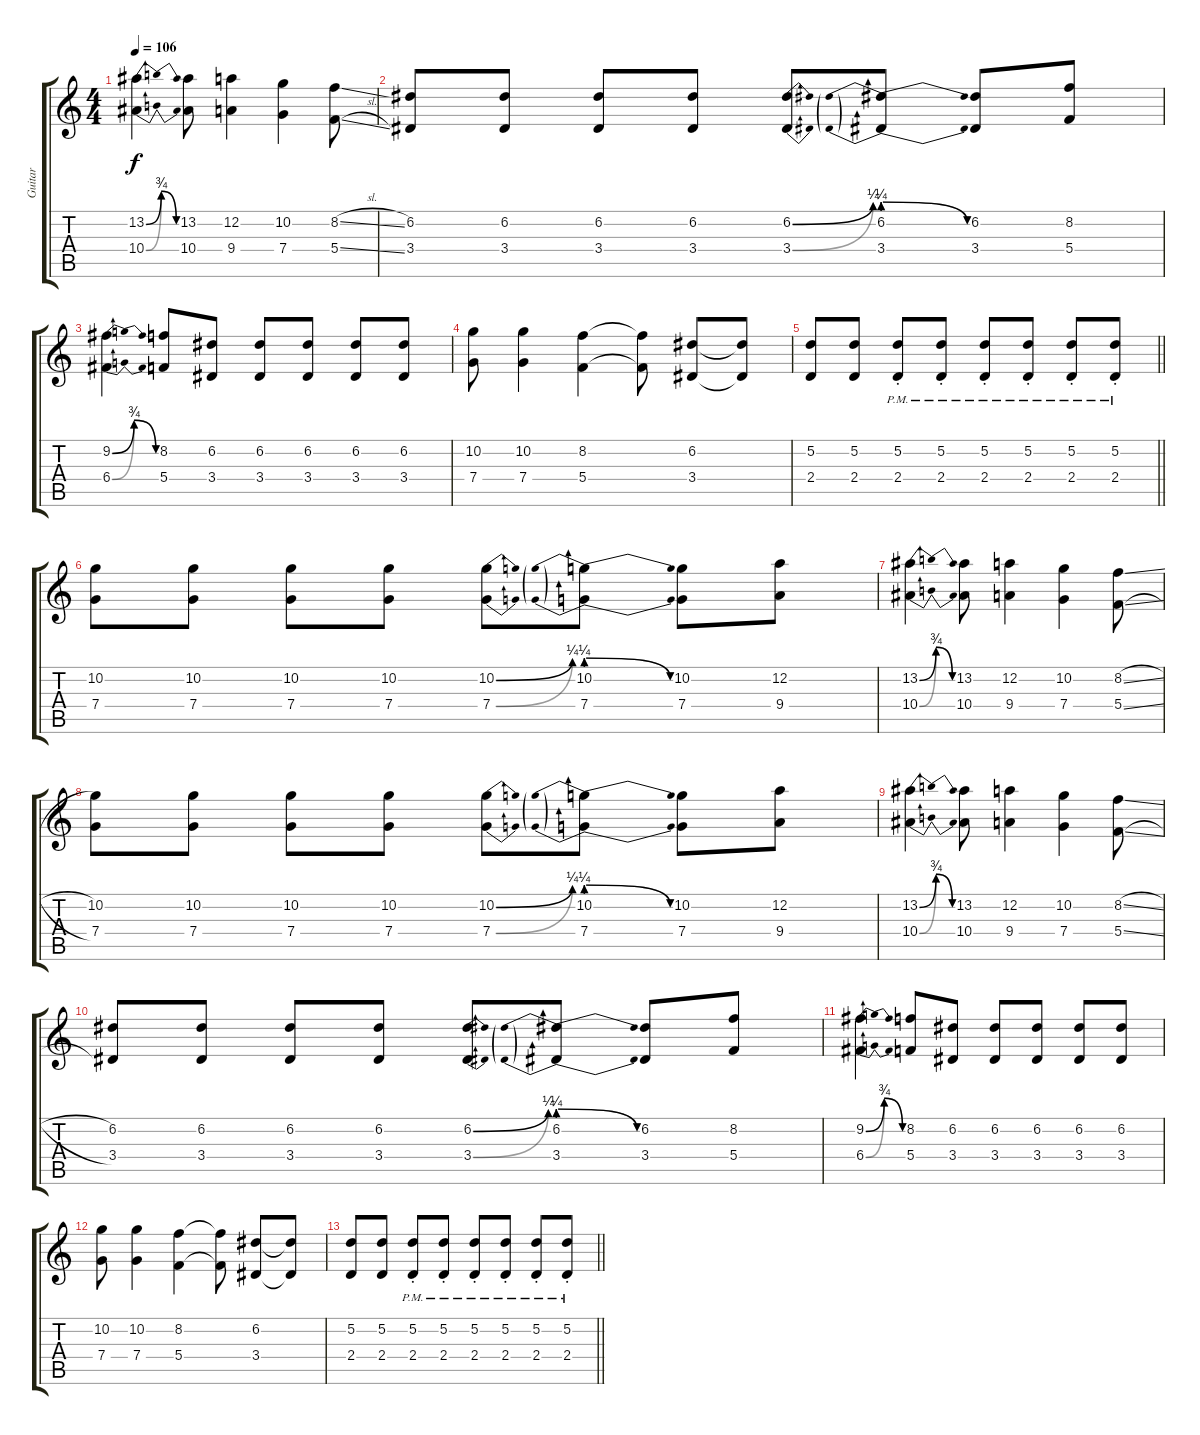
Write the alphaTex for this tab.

\track ("Guitar" "Guitar") {instrument electricguitarclean}
\staff {score tabs}
\tuning (D4 A3 F3 C3 G2 C2) {hide}
\ts (4 4)
\tempo 106
\clef g2
\ks c
(13.2{be (bendrelease 0 0 20 3 20 3 60 0)} 10.4{be (bendrelease 0 0 20 3 20 3 60 0)}).4{dy f} (13.2 10.4).8 (12.2 9.4).4 (10.2 7.4).4 (8.2{sl} 5.4{sl}).8 |
(6.2 3.4).8 (6.2 3.4).8 (6.2 3.4).8 (6.2 3.4).8 (6.2{be (bend 0 0 60 1)} 3.4{be (bend 0 0 60 1)}).8 (6.2{be (prebendrelease 0 1 60 0)} 3.4{be (prebendrelease 0 1 60 0)}).8 (6.2 3.4).8 (8.2 5.4).8 |
(9.2{be (bendrelease 0 0 20 3 20 3 60 0)} 6.4{be (bendrelease 0 0 20 3 20 3 60 0)}).4 (8.2 5.4).8 (6.2 3.4).8 (6.2 3.4).8 (6.2 3.4).8 (6.2 3.4).8 (6.2 3.4).8 |
(10.2 7.4).8 (10.2 7.4).4 (8.2 5.4).4 (8.2{t} 5.4{t}).8 (6.2 3.4).8 (6.2{t} 3.4{t}).8 |
\barLineRight lightlight
(5.2 2.4).8 (5.2 2.4).8 (5.2{pm st} 2.4{pm st}).8 (5.2{pm st} 2.4{pm st}).8 (5.2{pm st} 2.4{pm st}).8 (5.2{pm st} 2.4{pm st}).8 (5.2{pm st} 2.4{pm st}).8 (5.2{pm st} 2.4{pm st}).8 |
(10.2 7.4).8 (10.2 7.4).8 (10.2 7.4).8 (10.2 7.4).8 (10.2{be (bend 0 0 60 1)} 7.4{be (bend 0 0 60 1)}).8 (10.2{be (prebendrelease 0 1 60 0)} 7.4{be (prebendrelease 0 1 60 0)}).8 (10.2 7.4).8 (12.2 9.4).8 |
(13.2{be (bendrelease 0 0 20 3 20 3 60 0)} 10.4{be (bendrelease 0 0 20 3 20 3 60 0)}).4 (13.2 10.4).8 (12.2 9.4).4 (10.2 7.4).4 (8.2{sl} 5.4{sl}).8 |
(10.2 7.4).8 (10.2 7.4).8 (10.2 7.4).8 (10.2 7.4).8 (10.2{be (bend 0 0 60 1)} 7.4{be (bend 0 0 60 1)}).8 (10.2{be (prebendrelease 0 1 60 0)} 7.4{be (prebendrelease 0 1 60 0)}).8 (10.2 7.4).8 (12.2 9.4).8 |
(13.2{be (bendrelease 0 0 20 3 20 3 60 0)} 10.4{be (bendrelease 0 0 20 3 20 3 60 0)}).4 (13.2 10.4).8 (12.2 9.4).4 (10.2 7.4).4 (8.2{sl} 5.4{sl}).8 |
(6.2 3.4).8 (6.2 3.4).8 (6.2 3.4).8 (6.2 3.4).8 (6.2{be (bend 0 0 60 1)} 3.4{be (bend 0 0 60 1)}).8 (6.2{be (prebendrelease 0 1 60 0)} 3.4{be (prebendrelease 0 1 60 0)}).8 (6.2 3.4).8 (8.2 5.4).8 |
(9.2{be (bendrelease 0 0 20 3 20 3 60 0)} 6.4{be (bendrelease 0 0 20 3 20 3 60 0)}).4 (8.2 5.4).8 (6.2 3.4).8 (6.2 3.4).8 (6.2 3.4).8 (6.2 3.4).8 (6.2 3.4).8 |
(10.2 7.4).8 (10.2 7.4).4 (8.2 5.4).4 (8.2{t} 5.4{t}).8 (6.2 3.4).8 (6.2{t} 3.4{t}).8 |
\barLineRight lightlight
(5.2 2.4).8 (5.2 2.4).8 (5.2{pm st} 2.4{pm st}).8 (5.2{pm st} 2.4{pm st}).8 (5.2{pm st} 2.4{pm st}).8 (5.2{pm st} 2.4{pm st}).8 (5.2{pm st} 2.4{pm st}).8 (5.2{pm st} 2.4{pm st}).8
